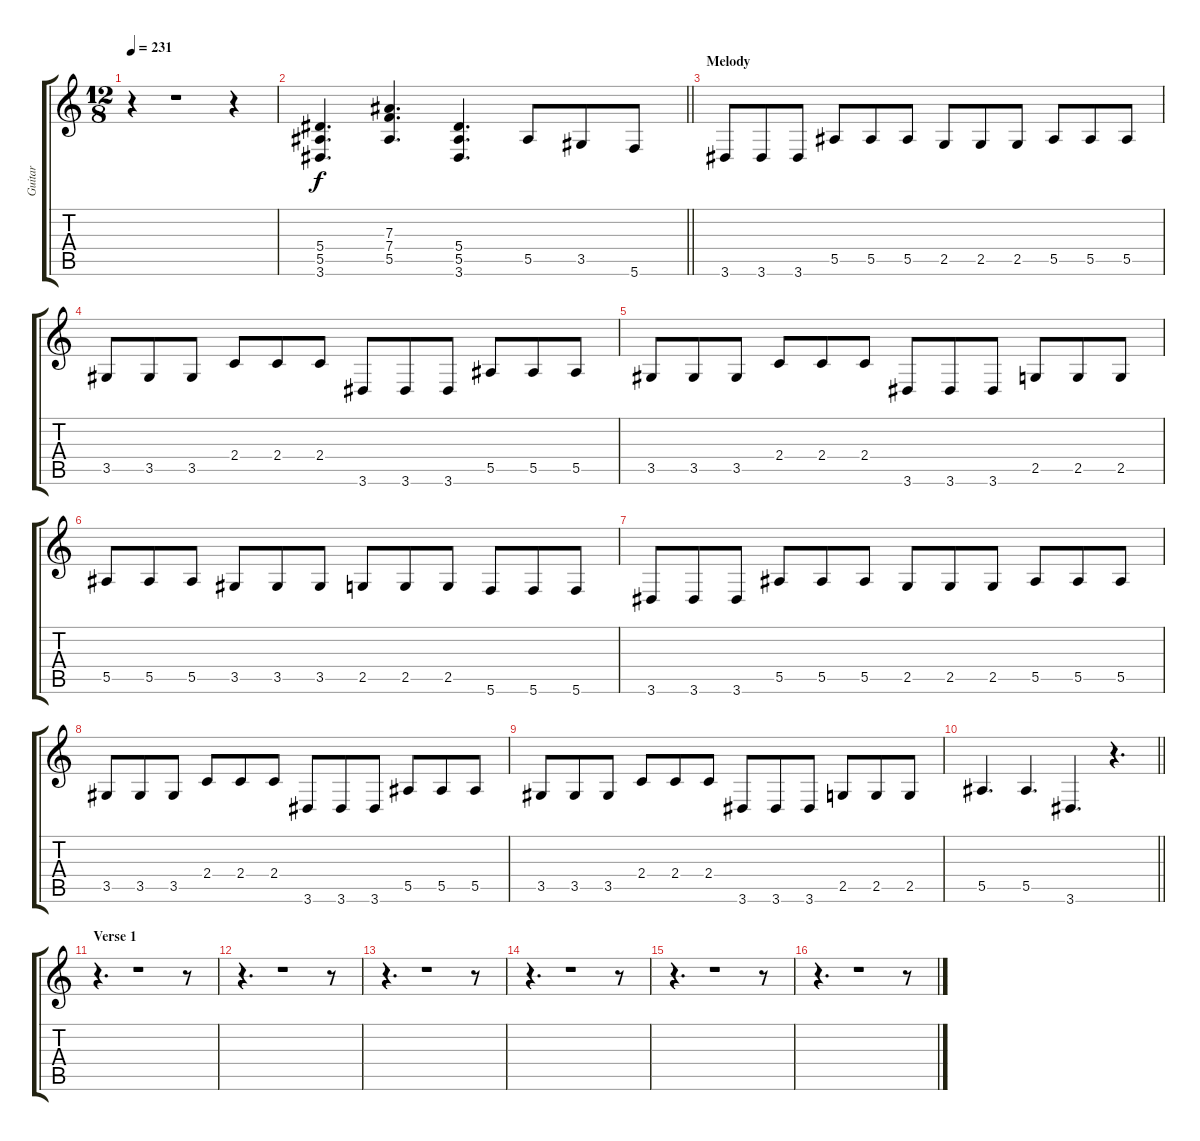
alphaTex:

\track ("Guitar" "Guitar") {instrument distortionguitar}
\staff {score tabs}
\tuning (C4 G3 Eb3 Bb2 F2 C2) {hide}
\ts (12 8)
\tempo 231
\clef g2
\ks c
r.4{dy f} r.1 r.4 |
\barLineRight lightlight
(5.4 5.5 3.6).4{d} (7.3 7.4 5.5).4{d} (5.4 5.5 3.6).4{d} 5.5.8 3.5.8 5.6.8 |
\section ("" "Melody")
3.6.8 3.6.8 3.6.8 5.5.8 5.5.8 5.5.8 2.5.8 2.5.8 2.5.8 5.5.8 5.5.8 5.5.8 |
3.5.8 3.5.8 3.5.8 2.4.8 2.4.8 2.4.8 3.6.8 3.6.8 3.6.8 5.5.8 5.5.8 5.5.8 |
3.5.8 3.5.8 3.5.8 2.4.8 2.4.8 2.4.8 3.6.8 3.6.8 3.6.8 2.5.8 2.5.8 2.5.8 |
5.5.8 5.5.8 5.5.8 3.5.8 3.5.8 3.5.8 2.5.8 2.5.8 2.5.8 5.6.8 5.6.8 5.6.8 |
3.6.8 3.6.8 3.6.8 5.5.8 5.5.8 5.5.8 2.5.8 2.5.8 2.5.8 5.5.8 5.5.8 5.5.8 |
3.5.8 3.5.8 3.5.8 2.4.8 2.4.8 2.4.8 3.6.8 3.6.8 3.6.8 5.5.8 5.5.8 5.5.8 |
3.5.8 3.5.8 3.5.8 2.4.8 2.4.8 2.4.8 3.6.8 3.6.8 3.6.8 2.5.8 2.5.8 2.5.8 |
\barLineRight lightlight
5.5.4{d} 5.5.4{d} 3.6.4{d} r.4{d} |
\section ("" "Verse 1")
r.4{d} r.1 r.8 |
r.4{d} r.1 r.8 |
r.4{d} r.1 r.8 |
r.4{d} r.1 r.8 |
r.4{d} r.1 r.8 |
r.4{d} r.1 r.8
